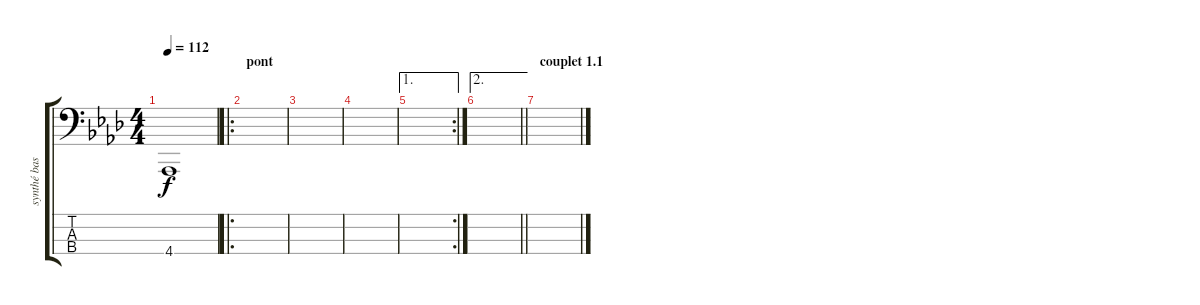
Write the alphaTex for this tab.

\track ("synthé basse" "synthé bas") {instrument synthbrass2}
\staff {score tabs}
\tuning (G2 D2 A1 E1) {hide}
\ts (4 4)
\tempo 112
\clef f4
\ks ab
4.4{t}.1{dy f} |
\ro
\section ("" "pont")
|
|
|
\ae 1
\rc 2
|
\ae 2
\barLineRight lightlight
|
\section ("" "couplet 1.1")
